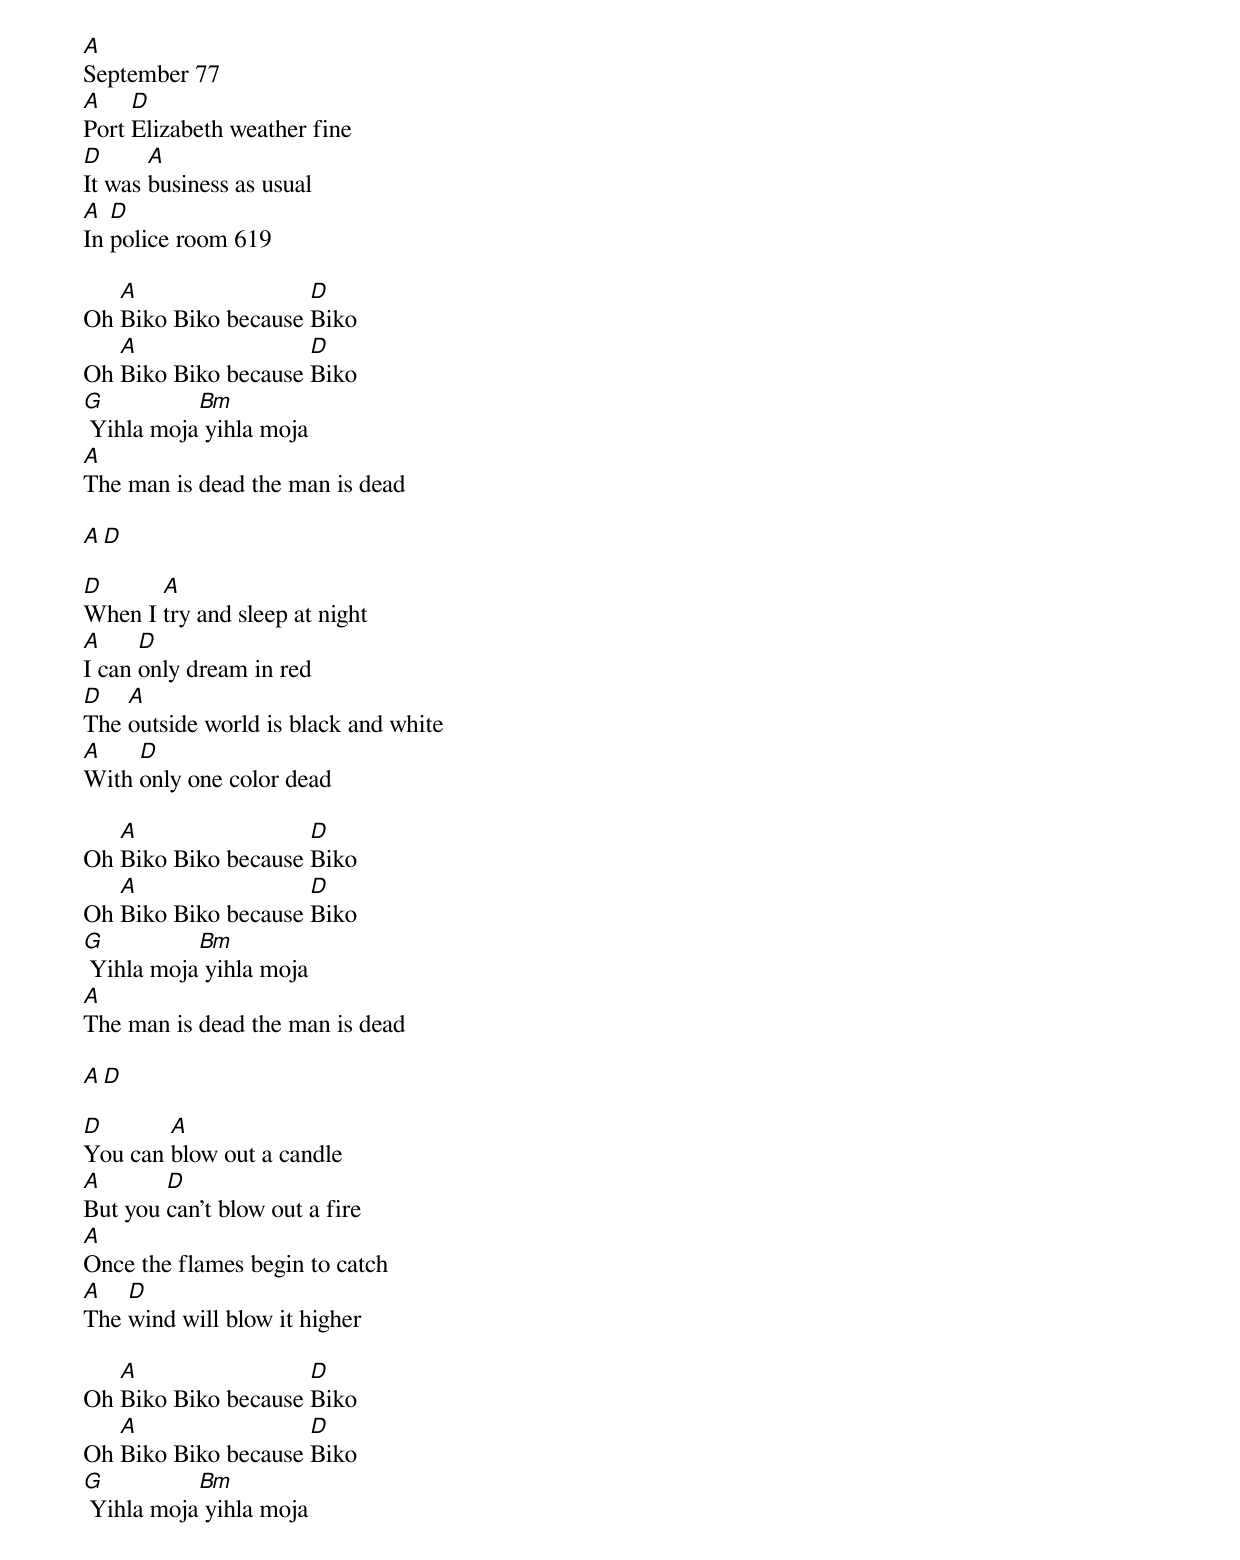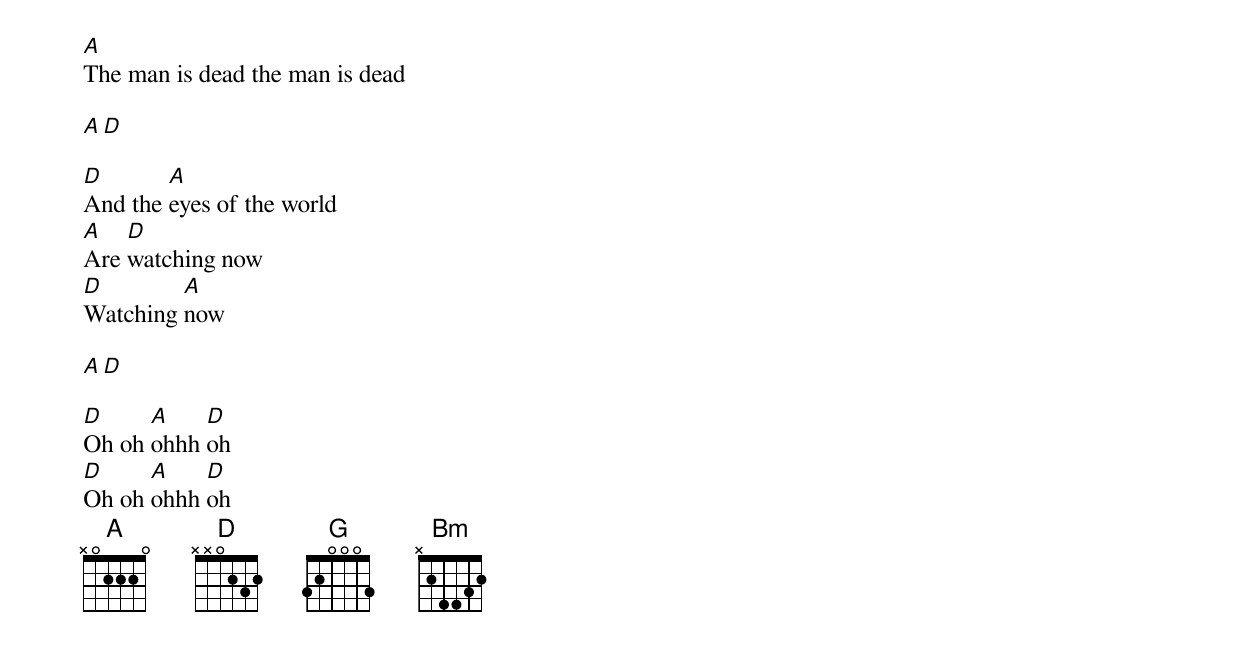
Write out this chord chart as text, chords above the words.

A
September 77
A    D
Port Elizabeth weather fine
D      A
It was business as usual
A  D
In police room 619

   A                 D
Oh Biko Biko because Biko
   A                 D
Oh Biko Biko because Biko
G          Bm
 Yihla moja yihla moja
A
The man is dead the man is dead

A D

D      A
When I try and sleep at night
A     D
I can only dream in red
D   A
The outside world is black and white
A    D
With only one color dead

   A                 D
Oh Biko Biko because Biko
   A                 D
Oh Biko Biko because Biko
G          Bm
 Yihla moja yihla moja
A
The man is dead the man is dead

A D

D       A
You can blow out a candle
A       D
But you can't blow out a fire
A
Once the flames begin to catch
A   D
The wind will blow it higher

   A                 D
Oh Biko Biko because Biko
   A                 D
Oh Biko Biko because Biko
G          Bm
 Yihla moja yihla moja
A
The man is dead the man is dead

A D

D       A
And the eyes of the world
A   D
Are watching now
D        A
Watching now

A D

D     A    D
Oh oh ohhh oh
D     A    D
Oh oh ohhh oh
